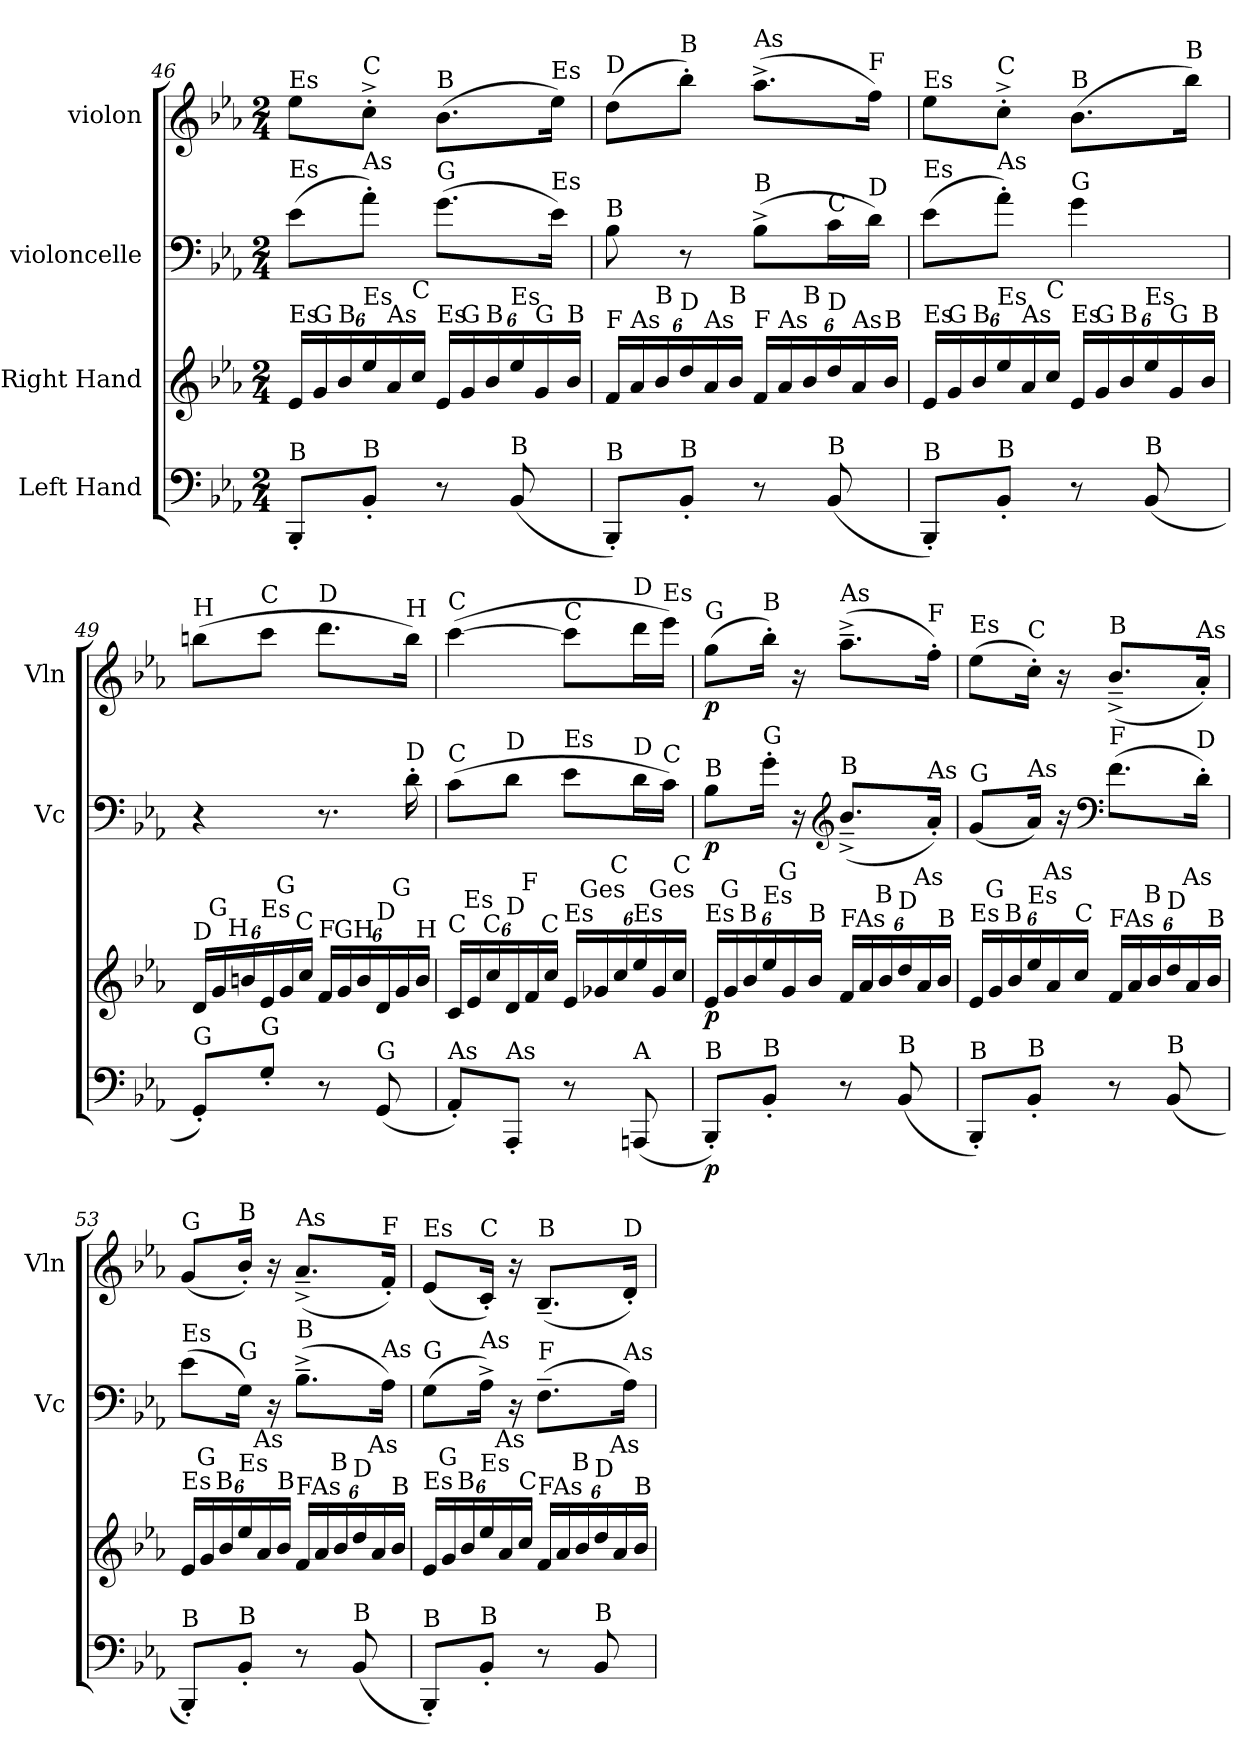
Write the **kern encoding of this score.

**kern	**dynam	**kern	**dynam	**kern	**dynam	**kern	**dynam
*part4	*part4	*part3	*part3	*part2	*part2	*part1	*part1
*staff4	*staff4	*staff3	*staff3	*staff2	*staff2	*staff1	*staff1
*I"Left Hand	*	*I"Right Hand	*	*I"violoncelle	*	*I"violon	*
*	*	*	*	*I'Vc	*	*I'Vln	*
*clefF4	*	*clefG2	*	*clefF4	*	*clefG2	*
*k[b-e-a-]	*	*k[b-e-a-]	*	*k[b-e-a-]	*	*k[b-e-a-]	*
*M2/4	*	*M2/4	*	*M2/4	*	*M2/4	*
*	*	*Xbrackettup	*	*	*	*	*
=46	=46	=46	=46	=46	=46	=46	=46
!	!	!	!	!	!	!LO:TX:a:t=Es	!
!	!	!	!	!LO:TX:a:t=Es	!	!	!
!	!	!LO:TX:a:t=Es	!	!	!	!	!
!LO:TX:a:t=B	!	!	!	!	!	!	!
8BBB-'/L	.	24e-/LL	.	(>8e-\L	.	8ee-\L	.
!	!	!LO:TX:a:t=G	!	!	!	!	!
.	.	24g/	.	.	.	.	.
!	!	!LO:TX:a:t=B	!	!	!	!	!
.	.	24b-/	.	.	.	.	.
!	!	!	!	!	!	!LO:TX:a:t=C	!
!	!	!	!	!LO:TX:a:t=As	!	!	!
!	!	!LO:TX:a:t=Es	!	!	!	!	!
!LO:TX:a:t=B	!	!	!	!	!	!	!
8BB-'/J	.	24ee-/	.	8a-'\J)	.	8cc'^\J	.
!	!	!LO:TX:a:t=As	!	!	!	!	!
.	.	24a-/	.	.	.	.	.
!	!	!LO:TX:a:t=C	!	!	!	!	!
.	.	24cc/JJ	.	.	.	.	.
!	!	!	!	!	!	!LO:TX:a:t=B	!
!	!	!	!	!LO:TX:a:t=G	!	!	!
!	!	!LO:TX:a:t=Es	!	!	!	!	!
8r	.	24e-/LL	.	(>8.g\L	.	(>8.b-\L	.
!	!	!LO:TX:a:t=G	!	!	!	!	!
.	.	24g/	.	.	.	.	.
!	!	!LO:TX:a:t=B	!	!	!	!	!
.	.	24b-/	.	.	.	.	.
!	!	!LO:TX:a:t=Es	!	!	!	!	!
!LO:TX:a:t=B	!	!	!	!	!	!	!
(<8BB-/	.	24ee-/	.	.	.	.	.
!	!	!LO:TX:a:t=G	!	!	!	!	!
.	.	24g/	.	.	.	.	.
!	!	!	!	!	!	!LO:TX:a:t=Es	!
!	!	!	!	!LO:TX:a:t=Es	!	!	!
.	.	.	.	16e-\Jk)	.	16ee-\Jk)	.
!	!	!LO:TX:a:t=B	!	!	!	!	!
.	.	24b-/JJ	.	.	.	.	.
=47	=47	=47	=47	=47	=47	=47	=47
!	!	!	!	!	!	!LO:TX:a:t=D	!
!	!	!	!	!LO:TX:a:t=B	!	!	!
!	!	!LO:TX:a:t=F	!	!	!	!	!
!LO:TX:a:t=B	!	!	!	!	!	!	!
8BBB-'/L)	.	24f/LL	.	8B-\	.	(>8dd\L	.
!	!	!LO:TX:a:t=As	!	!	!	!	!
.	.	24a-/	.	.	.	.	.
!	!	!LO:TX:a:t=B	!	!	!	!	!
.	.	24b-/	.	.	.	.	.
!	!	!	!	!	!	!LO:TX:a:t=B	!
!	!	!LO:TX:a:t=D	!	!	!	!	!
!LO:TX:a:t=B	!	!	!	!	!	!	!
8BB-'/J	.	24dd/	.	8r	.	8bb-'\J)	.
!	!	!LO:TX:a:t=As	!	!	!	!	!
.	.	24a-/	.	.	.	.	.
!	!	!LO:TX:a:t=B	!	!	!	!	!
.	.	24b-/JJ	.	.	.	.	.
!	!	!	!	!	!	!LO:TX:a:t=As	!
!	!	!	!	!LO:TX:a:t=B	!	!	!
!	!	!LO:TX:a:t=F	!	!	!	!	!
8r	.	24f/LL	.	(>8B-^\L	.	(>8.aa-^\L	.
!	!	!LO:TX:a:t=As	!	!	!	!	!
.	.	24a-/	.	.	.	.	.
!	!	!LO:TX:a:t=B	!	!	!	!	!
.	.	24b-/	.	.	.	.	.
!	!	!	!	!LO:TX:a:t=C	!	!	!
!	!	!LO:TX:a:t=D	!	!	!	!	!
!LO:TX:a:t=B	!	!	!	!	!	!	!
(<8BB-/	.	24dd/	.	16c\L	.	.	.
!	!	!LO:TX:a:t=As	!	!	!	!	!
.	.	24a-/	.	.	.	.	.
!	!	!	!	!	!	!LO:TX:a:t=F	!
!	!	!	!	!LO:TX:a:t=D	!	!	!
.	.	.	.	16d\JJ)	.	16ff\Jk)	.
!	!	!LO:TX:a:t=B	!	!	!	!	!
.	.	24b-/JJ	.	.	.	.	.
!!LO:PB:g=z
=48	=48	=48	=48	=48	=48	=48	=48
!	!	!	!	!	!	!LO:TX:a:t=Es	!
!	!	!	!	!LO:TX:a:t=Es	!	!	!
!	!	!LO:TX:a:t=Es	!	!	!	!	!
!LO:TX:a:t=B	!	!	!	!	!	!	!
8BBB-'/L)	.	24e-/LL	.	(>8e-\L	.	8ee-\L	.
!	!	!LO:TX:a:t=G	!	!	!	!	!
.	.	24g/	.	.	.	.	.
!	!	!LO:TX:a:t=B	!	!	!	!	!
.	.	24b-/	.	.	.	.	.
!	!	!	!	!	!	!LO:TX:a:t=C	!
!	!	!	!	!LO:TX:a:t=As	!	!	!
!	!	!LO:TX:a:t=Es	!	!	!	!	!
!LO:TX:a:t=B	!	!	!	!	!	!	!
8BB-'/J	.	24ee-/	.	8a-'\J)	.	8cc'^\J	.
!	!	!LO:TX:a:t=As	!	!	!	!	!
.	.	24a-/	.	.	.	.	.
!	!	!LO:TX:a:t=C	!	!	!	!	!
.	.	24cc/JJ	.	.	.	.	.
!	!	!	!	!	!	!LO:TX:a:t=B	!
!	!	!	!	!LO:TX:a:t=G	!	!	!
!	!	!LO:TX:a:t=Es	!	!	!	!	!
8r	.	24e-/LL	.	4g\	.	(>8.b-\L	.
!	!	!LO:TX:a:t=G	!	!	!	!	!
.	.	24g/	.	.	.	.	.
!	!	!LO:TX:a:t=B	!	!	!	!	!
.	.	24b-/	.	.	.	.	.
!	!	!LO:TX:a:t=Es	!	!	!	!	!
!LO:TX:a:t=B	!	!	!	!	!	!	!
(<8BB-/	.	24ee-/	.	.	.	.	.
!	!	!LO:TX:a:t=G	!	!	!	!	!
.	.	24g/	.	.	.	.	.
!	!	!	!	!	!	!LO:TX:a:t=B	!
.	.	.	.	.	.	16bb-\Jk)	.
!	!	!LO:TX:a:t=B	!	!	!	!	!
.	.	24b-/JJ	.	.	.	.	.
=49	=49	=49	=49	=49	=49	=49	=49
!	!	!	!	!	!	!LO:TX:a:t=H	!
!	!	!LO:TX:a:t=D	!	!	!	!	!
!LO:TX:a:t=G	!	!	!	!	!	!	!
8GG'/L)	.	24d/LL	.	4r	.	(>8bbn\L	.
!	!	!LO:TX:a:t=G	!	!	!	!	!
.	.	24g/	.	.	.	.	.
!	!	!LO:TX:a:t=H	!	!	!	!	!
.	.	24bn/	.	.	.	.	.
!	!	!	!	!	!	!LO:TX:a:t=C	!
!	!	!LO:TX:a:t=Es	!	!	!	!	!
!LO:TX:a:t=G	!	!	!	!	!	!	!
8G'/J	.	24e-/	.	.	.	8ccc\J	.
!	!	!LO:TX:a:t=G	!	!	!	!	!
.	.	24g/	.	.	.	.	.
!	!	!LO:TX:a:t=C	!	!	!	!	!
.	.	24cc/JJ	.	.	.	.	.
!	!	!	!	!	!	!LO:TX:a:t=D	!
!	!	!LO:TX:a:t=F	!	!	!	!	!
8r	.	24f/LL	.	8.r	.	8.ddd\L	.
!	!	!LO:TX:a:t=G	!	!	!	!	!
.	.	24g/	.	.	.	.	.
!	!	!LO:TX:a:t=H	!	!	!	!	!
.	.	24b/	.	.	.	.	.
!	!	!LO:TX:a:t=D	!	!	!	!	!
!LO:TX:a:t=G	!	!	!	!	!	!	!
(<8GG/	.	24d/	.	.	.	.	.
!	!	!LO:TX:a:t=G	!	!	!	!	!
.	.	24g/	.	.	.	.	.
!	!	!	!	!	!	!LO:TX:a:t=H	!
!	!	!	!	!LO:TX:a:t=D	!	!	!
.	.	.	.	16d'\	.	16bb\Jk)	.
!	!	!LO:TX:a:t=H	!	!	!	!	!
.	.	24b/JJ	.	.	.	.	.
=50	=50	=50	=50	=50	=50	=50	=50
!	!	!	!	!	!	!LO:TX:a:t=C	!
!	!	!	!	!LO:TX:a:t=C	!	!	!
!	!	!LO:TX:a:t=C	!	!	!	!	!
!LO:TX:a:t=As	!	!	!	!	!	!	!
8AA-'/L)	.	24c/LL	.	(>8c\L	.	(>[4ccc\	.
!	!	!LO:TX:a:t=Es	!	!	!	!	!
.	.	24e-/	.	.	.	.	.
!	!	!LO:TX:a:t=C	!	!	!	!	!
.	.	24cc/	.	.	.	.	.
!	!	!	!	!LO:TX:a:t=D	!	!	!
!	!	!LO:TX:a:t=D	!	!	!	!	!
!LO:TX:a:t=As	!	!	!	!	!	!	!
8AAA-'/J	.	24d/	.	8d\J	.	.	.
!	!	!LO:TX:a:t=F	!	!	!	!	!
.	.	24f/	.	.	.	.	.
!	!	!LO:TX:a:t=C	!	!	!	!	!
.	.	24cc/JJ	.	.	.	.	.
!	!	!	!	!	!	!LO:TX:a:t=C	!
!	!	!	!	!LO:TX:a:t=Es	!	!	!
!	!	!LO:TX:a:t=Es	!	!	!	!	!
8r	.	24e-/LL	.	8e-\L	.	8ccc\L]	.
!	!	!LO:TX:a:t=Ges	!	!	!	!	!
.	.	24g-X/	.	.	.	.	.
!	!	!LO:TX:a:t=C	!	!	!	!	!
.	.	24cc/	.	.	.	.	.
!	!	!	!	!	!	!LO:TX:a:t=D	!
!	!	!	!	!LO:TX:a:t=D	!	!	!
!	!	!LO:TX:a:t=Es	!	!	!	!	!
!LO:TX:a:t=A	!	!	!	!	!	!	!
(<8AAAn/	.	24ee-/	.	16d\L	.	16ddd\L	.
!	!	!LO:TX:a:t=Ges	!	!	!	!	!
.	.	24g-/	.	.	.	.	.
!	!	!	!	!	!	!LO:TX:a:t=Es	!
!	!	!	!	!LO:TX:a:t=C	!	!	!
.	.	.	.	16c\JJ)	.	16eee-\JJ)	.
!	!	!LO:TX:a:t=C	!	!	!	!	!
.	.	24cc/JJ	.	.	.	.	.
!!LO:LB:g=z
=51	=51	=51	=51	=51	=51	=51	=51
!	!	!	!	!	!	!LO:TX:a:t=G	!
!	!	!	!	!LO:TX:a:t=B	!	!	!
!	!	!LO:TX:a:t=Es	!	!	!	!	!
!LO:TX:a:t=B	!	!	!	!	!	!	!
!	!LO:DY:b	!	!LO:DY:b	!	!LO:DY:b	!	!LO:DY:b
8BBB-'/L)	p	24e-/LL	p	8B-\L	p	(>8gg\L	p
!	!	!LO:TX:a:t=G	!	!	!	!	!
.	.	24g/	.	.	.	.	.
!	!	!LO:TX:a:t=B	!	!	!	!	!
.	.	24b-/	.	.	.	.	.
!	!	!	!	!	!	!LO:TX:a:t=B	!
!	!	!	!	!LO:TX:a:t=G	!	!	!
!	!	!LO:TX:a:t=Es	!	!	!	!	!
!LO:TX:a:t=B	!	!	!	!	!	!	!
8BB-'/J	.	24ee-/	.	16g'\Jk	.	16bb-'\Jk)	.
!	!	!LO:TX:a:t=G	!	!	!	!	!
.	.	24g/	.	.	.	.	.
.	.	.	.	16r	.	16r	.
!	!	!LO:TX:a:t=B	!	!	!	!	!
.	.	24b-/JJ	.	.	.	.	.
*	*	*	*	*clefG2	*	*	*
!	!	!	!	!	!	!LO:TX:a:t=As	!
!	!	!	!	!LO:TX:a:t=B	!	!	!
!	!	!LO:TX:a:t=F	!	!	!	!	!
8r	.	24f/LL	.	(<8.b-~^/L	.	(>8.aa-~^\L	.
!	!	!LO:TX:a:t=As	!	!	!	!	!
.	.	24a-/	.	.	.	.	.
!	!	!LO:TX:a:t=B	!	!	!	!	!
.	.	24b-/	.	.	.	.	.
!	!	!LO:TX:a:t=D	!	!	!	!	!
!LO:TX:a:t=B	!	!	!	!	!	!	!
(<8BB-/	.	24dd/	.	.	.	.	.
!	!	!LO:TX:a:t=As	!	!	!	!	!
.	.	24a-/	.	.	.	.	.
!	!	!	!	!	!	!LO:TX:a:t=F	!
!	!	!	!	!LO:TX:a:t=As	!	!	!
.	.	.	.	16a-'/Jk)	.	16ff'\Jk)	.
!	!	!LO:TX:a:t=B	!	!	!	!	!
.	.	24b-/JJ	.	.	.	.	.
=52	=52	=52	=52	=52	=52	=52	=52
!	!	!	!	!	!	!LO:TX:a:t=Es	!
!	!	!	!	!LO:TX:a:t=G	!	!	!
!	!	!LO:TX:a:t=Es	!	!	!	!	!
!LO:TX:a:t=B	!	!	!	!	!	!	!
8BBB-'/L)	.	24e-/LL	.	(<8g/L	.	(>8ee-\L	.
!	!	!LO:TX:a:t=G	!	!	!	!	!
.	.	24g/	.	.	.	.	.
!	!	!LO:TX:a:t=B	!	!	!	!	!
.	.	24b-/	.	.	.	.	.
!	!	!	!	!	!	!LO:TX:a:t=C	!
!	!	!	!	!LO:TX:a:t=As	!	!	!
!	!	!LO:TX:a:t=Es	!	!	!	!	!
!LO:TX:a:t=B	!	!	!	!	!	!	!
8BB-'/J	.	24ee-/	.	16a-/Jk)	.	16cc'\Jk)	.
!	!	!LO:TX:a:t=As	!	!	!	!	!
.	.	24a-/	.	.	.	.	.
.	.	.	.	16r	.	16r	.
!	!	!LO:TX:a:t=C	!	!	!	!	!
.	.	24cc/JJ	.	.	.	.	.
*	*	*	*	*clefF4	*	*	*
!	!	!	!	!	!	!LO:TX:a:t=B	!
!	!	!	!	!LO:TX:a:t=F	!	!	!
!	!	!LO:TX:a:t=F	!	!	!	!	!
8r	.	24f/LL	.	(>8.f\L	.	(<8.b-~^/L	.
!	!	!LO:TX:a:t=As	!	!	!	!	!
.	.	24a-/	.	.	.	.	.
!	!	!LO:TX:a:t=B	!	!	!	!	!
.	.	24b-/	.	.	.	.	.
!	!	!LO:TX:a:t=D	!	!	!	!	!
!LO:TX:a:t=B	!	!	!	!	!	!	!
(<8BB-/	.	24dd/	.	.	.	.	.
!	!	!LO:TX:a:t=As	!	!	!	!	!
.	.	24a-/	.	.	.	.	.
!	!	!	!	!	!	!LO:TX:a:t=As	!
!	!	!	!	!LO:TX:a:t=D	!	!	!
.	.	.	.	16d'\Jk)	.	16a-'/Jk)	.
!	!	!LO:TX:a:t=B	!	!	!	!	!
.	.	24b-/JJ	.	.	.	.	.
=53	=53	=53	=53	=53	=53	=53	=53
!	!	!	!	!	!	!LO:TX:a:t=G	!
!	!	!	!	!LO:TX:a:t=Es	!	!	!
!	!	!LO:TX:a:t=Es	!	!	!	!	!
!LO:TX:a:t=B	!	!	!	!	!	!	!
8BBB-'/L)	.	24e-/LL	.	(>8e-\L	.	(<8g/L	.
!	!	!LO:TX:a:t=G	!	!	!	!	!
.	.	24g/	.	.	.	.	.
!	!	!LO:TX:a:t=B	!	!	!	!	!
.	.	24b-/	.	.	.	.	.
!	!	!	!	!	!	!LO:TX:a:t=B	!
!	!	!	!	!LO:TX:a:t=G	!	!	!
!	!	!LO:TX:a:t=Es	!	!	!	!	!
!LO:TX:a:t=B	!	!	!	!	!	!	!
8BB-'/J	.	24ee-/	.	16G\Jk)	.	16b-'/Jk)	.
!	!	!LO:TX:a:t=As	!	!	!	!	!
.	.	24a-/	.	.	.	.	.
.	.	.	.	16r	.	16r	.
!	!	!LO:TX:a:t=B	!	!	!	!	!
.	.	24b-/JJ	.	.	.	.	.
!	!	!	!	!	!	!LO:TX:a:t=As	!
!	!	!	!	!LO:TX:a:t=B	!	!	!
!	!	!LO:TX:a:t=F	!	!	!	!	!
8r	.	24f/LL	.	(>8.B-~^\L	.	(<8.a-~^/L	.
!	!	!LO:TX:a:t=As	!	!	!	!	!
.	.	24a-/	.	.	.	.	.
!	!	!LO:TX:a:t=B	!	!	!	!	!
.	.	24b-/	.	.	.	.	.
!	!	!LO:TX:a:t=D	!	!	!	!	!
!LO:TX:a:t=B	!	!	!	!	!	!	!
(<8BB-/	.	24dd/	.	.	.	.	.
!	!	!LO:TX:a:t=As	!	!	!	!	!
.	.	24a-/	.	.	.	.	.
!	!	!	!	!	!	!LO:TX:a:t=F	!
!	!	!	!	!LO:TX:a:t=As	!	!	!
.	.	.	.	16A-\Jk)	.	16f'/Jk)	.
!	!	!LO:TX:a:t=B	!	!	!	!	!
.	.	24b-/JJ	.	.	.	.	.
!!LO:LB:g=z
=54	=54	=54	=54	=54	=54	=54	=54
!	!	!	!	!	!	!LO:TX:a:t=Es	!
!	!	!	!	!LO:TX:a:t=G	!	!	!
!	!	!LO:TX:a:t=Es	!	!	!	!	!
!LO:TX:a:t=B	!	!	!	!	!	!	!
8BBB-'/L)	.	24e-/LL	.	(>8G\L	.	(<8e-/L	.
!	!	!LO:TX:a:t=G	!	!	!	!	!
.	.	24g/	.	.	.	.	.
!	!	!LO:TX:a:t=B	!	!	!	!	!
.	.	24b-/	.	.	.	.	.
!	!	!	!	!	!	!LO:TX:a:t=C	!
!	!	!	!	!LO:TX:a:t=As	!	!	!
!	!	!LO:TX:a:t=Es	!	!	!	!	!
!LO:TX:a:t=B	!	!	!	!	!	!	!
8BB-'/J	.	24ee-/	.	16A-^\Jk)	.	16c'/Jk)	.
!	!	!LO:TX:a:t=As	!	!	!	!	!
.	.	24a-/	.	.	.	.	.
.	.	.	.	16r	.	16r	.
!	!	!LO:TX:a:t=C	!	!	!	!	!
.	.	24cc/JJ	.	.	.	.	.
!	!	!	!	!	!	!LO:TX:a:t=B	!
!	!	!	!	!LO:TX:a:t=F	!	!	!
!	!	!LO:TX:a:t=F	!	!	!	!	!
8r	.	24f/LL	.	(>8.F~\L	.	(<8.B-~/L	.
!	!	!LO:TX:a:t=As	!	!	!	!	!
.	.	24a-/	.	.	.	.	.
!	!	!LO:TX:a:t=B	!	!	!	!	!
.	.	24b-/	.	.	.	.	.
!	!	!LO:TX:a:t=D	!	!	!	!	!
!LO:TX:a:t=B	!	!	!	!	!	!	!
8BB-/	.	24dd/	.	.	.	.	.
!	!	!LO:TX:a:t=As	!	!	!	!	!
.	.	24a-/	.	.	.	.	.
!	!	!	!	!	!	!LO:TX:a:t=D	!
!	!	!	!	!LO:TX:a:t=As	!	!	!
.	.	.	.	16A-\Jk)	.	16d'/Jk)	.
!	!	!LO:TX:a:t=B	!	!	!	!	!
.	.	24b-/JJ	.	.	.	.	.
=	=	=	=	=	=	=	=
*-	*-	*-	*-	*-	*-	*-	*-
